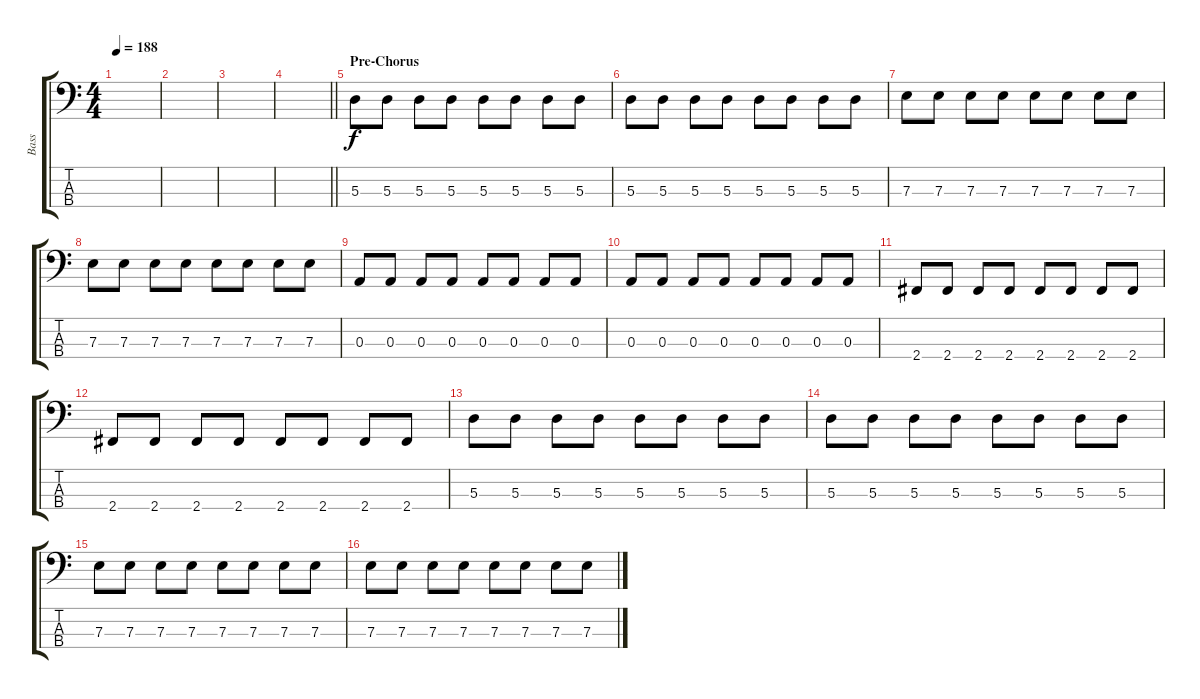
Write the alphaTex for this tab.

\track ("Bass" "Bass") {instrument electricbassfinger}
\staff {score tabs}
\tuning (G2 D2 A1 E1) {hide}
\ts (4 4)
\tempo 188
\clef f4
\ks c
|
|
|
\barLineRight lightlight
|
\section ("" "Pre-Chorus")
5.3.8 5.3.8 5.3.8 5.3.8 5.3.8 5.3.8 5.3.8 5.3.8 |
5.3.8 5.3.8 5.3.8 5.3.8 5.3.8 5.3.8 5.3.8 5.3.8 |
7.3.8 7.3.8 7.3.8 7.3.8 7.3.8 7.3.8 7.3.8 7.3.8 |
7.3.8 7.3.8 7.3.8 7.3.8 7.3.8 7.3.8 7.3.8 7.3.8 |
0.3.8 0.3.8 0.3.8 0.3.8 0.3.8 0.3.8 0.3.8 0.3.8 |
0.3.8 0.3.8 0.3.8 0.3.8 0.3.8 0.3.8 0.3.8 0.3.8 |
2.4.8 2.4.8 2.4.8 2.4.8 2.4.8 2.4.8 2.4.8 2.4.8 |
2.4.8 2.4.8 2.4.8 2.4.8 2.4.8 2.4.8 2.4.8 2.4.8 |
5.3.8 5.3.8 5.3.8 5.3.8 5.3.8 5.3.8 5.3.8 5.3.8 |
5.3.8 5.3.8 5.3.8 5.3.8 5.3.8 5.3.8 5.3.8 5.3.8 |
7.3.8 7.3.8 7.3.8 7.3.8 7.3.8 7.3.8 7.3.8 7.3.8 |
7.3.8 7.3.8 7.3.8 7.3.8 7.3.8 7.3.8 7.3.8 7.3.8
